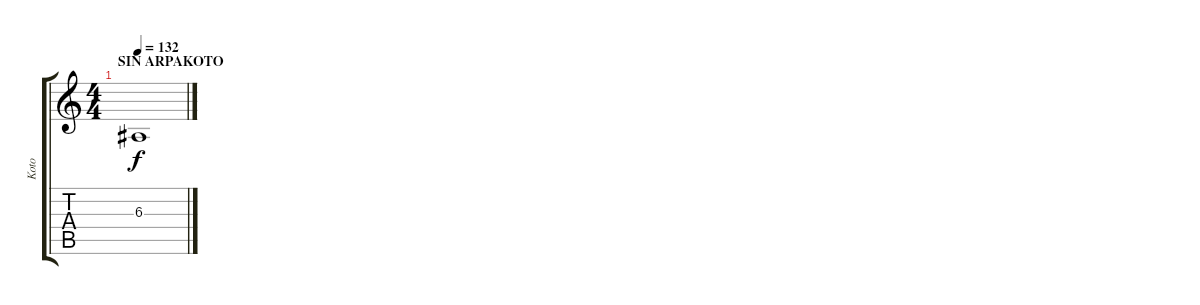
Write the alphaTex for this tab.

\track ("Koto" "Koto") {instrument koto}
\staff {score tabs}
\tuning (Db4 Ab3 E3 B2 Gb2 Db2) {hide}
\ts (4 4)
\section ("" "SIN ARPAKOTO")
\tempo 132
\clef g2
\ks c
6.3.1{dy f}
